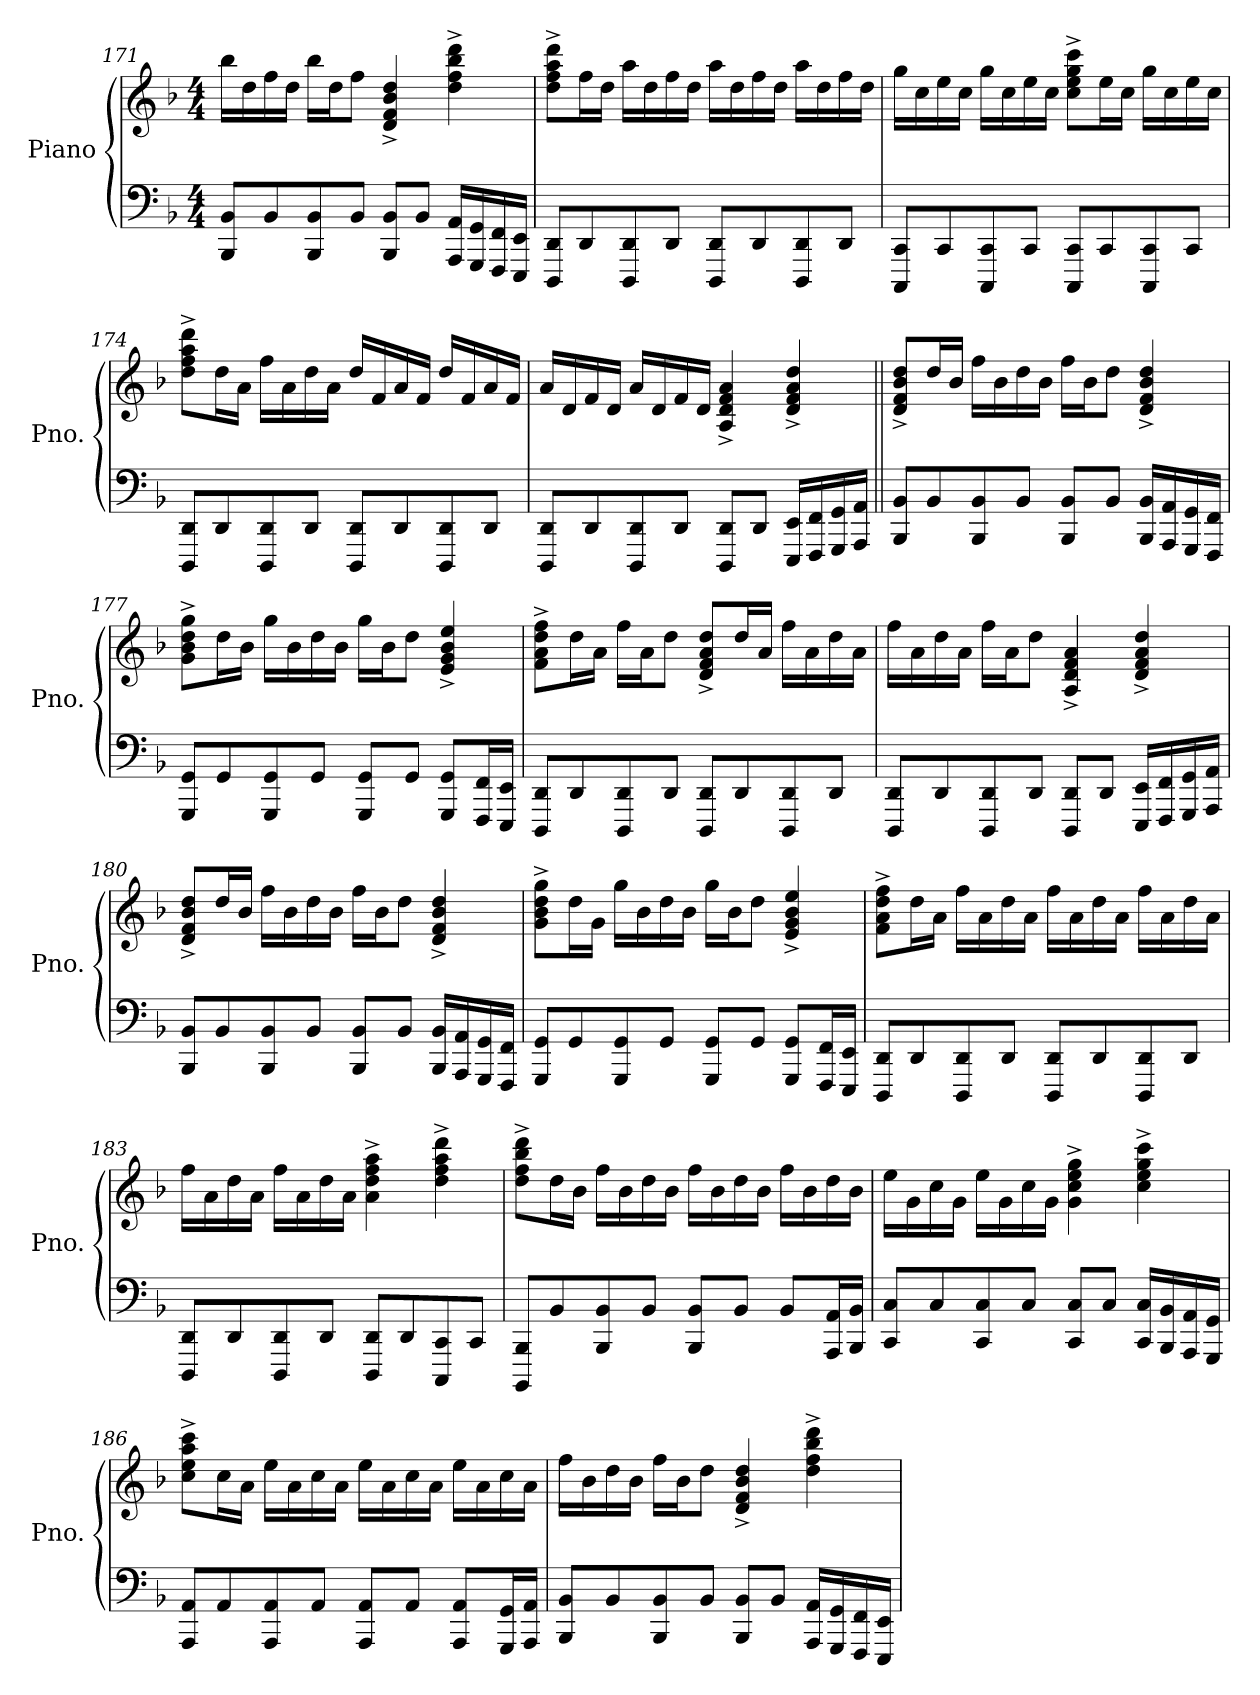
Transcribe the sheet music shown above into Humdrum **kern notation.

**kern	**kern
*part1	*part1
*staff2	*staff1
*I"Piano	*
*I'Pno.	*
*clefF4	*clefG2
*k[b-]	*k[b-]
*M4/4	*M4/4
=171	=171
8BBB-/ 8BB-/L	16bb-\LL
.	16dd\
8BB-/	16ff\
.	16dd\JJ
8BBB-/ 8BB-/	16bb-\LL
.	16dd\J
8BB-/J	8ff\J
8BBB-/ 8BB-/L	4d/^ 4f/^ 4b-/^ 4dd/^
8BB-/J	.
16AAA/ 16AA/LL	4dd\^ 4ff\^ 4bb-\^ 4ddd\^
16GGG/ 16GG/	.
16FFF/ 16FF/	.
16EEE/ 16EE/JJ	.
!!LO:PB:g=z
=172	=172
8DDD/ 8DD/L	8dd\^ 8ff\^ 8aa\^ 8ddd\^L
8DD/	16ff\L
.	16dd\JJ
8DDD/ 8DD/	16aa\LL
.	16dd\
8DD/J	16ff\
.	16dd\JJ
8DDD/ 8DD/L	16aa\LL
.	16dd\
8DD/	16ff\
.	16dd\JJ
8DDD/ 8DD/	16aa\LL
.	16dd\
8DD/J	16ff\
.	16dd\JJ
=173	=173
8CCC/ 8CC/L	16gg\LL
.	16cc\
8CC/	16ee\
.	16cc\JJ
8CCC/ 8CC/	16gg\LL
.	16cc\
8CC/J	16ee\
.	16cc\JJ
8CCC/ 8CC/L	8cc\^ 8ee\^ 8gg\^ 8ccc\^L
8CC/	16ee\L
.	16cc\JJ
8CCC/ 8CC/	16gg\LL
.	16cc\
8CC/J	16ee\
.	16cc\JJ
=174	=174
8DDD/ 8DD/L	8dd\^ 8ff\^ 8aa\^ 8ddd\^L
8DD/	16dd\L
.	16a\JJ
8DDD/ 8DD/	16ff\LL
.	16a\
8DD/J	16dd\
.	16a\JJ
8DDD/ 8DD/L	16dd/LL
.	16f/
8DD/	16a/
.	16f/JJ
8DDD/ 8DD/	16dd/LL
.	16f/
8DD/J	16a/
.	16f/JJ
!!LO:LB:g=z
=175	=175
8DDD/ 8DD/L	16a/LL
.	16d/
8DD/	16f/
.	16d/JJ
8DDD/ 8DD/	16a/LL
.	16d/
8DD/J	16f/
.	16d/JJ
8DDD/ 8DD/L	4A/^ 4d/^ 4f/^ 4a/^
8DD/J	.
16EEE/ 16EE/LL	4d/^ 4f/^ 4a/^ 4dd/^
16FFF/ 16FF/	.
16GGG/ 16GG/	.
16AAA/ 16AA/JJ	.
=176||	=176||
8BBB-/ 8BB-/L	8d/^ 8f/^ 8b-/^ 8dd/^L
8BB-/	16dd/L
.	16b-/JJ
8BBB-/ 8BB-/	16ff\LL
.	16b-\
8BB-/J	16dd\
.	16b-\JJ
8BBB-/ 8BB-/L	16ff\LL
.	16b-\J
8BB-/J	8dd\J
16BBB-/ 16BB-/LL	4d/^ 4f/^ 4b-/^ 4dd/^
16AAA/ 16AA/	.
16GGG/ 16GG/	.
16FFF/ 16FF/JJ	.
=177	=177
8GGG/ 8GG/L	8g\^ 8b-\^ 8dd\^ 8gg\^L
8GG/	16dd\L
.	16b-\JJ
8GGG/ 8GG/	16gg\LL
.	16b-\
8GG/J	16dd\
.	16b-\JJ
8GGG/ 8GG/L	16gg\LL
.	16b-\J
8GG/J	8dd\J
8GGG/ 8GG/L	4e/^ 4g/^ 4b-/^ 4ee/^
16FFF/ 16FF/L	.
16EEE/ 16EE/JJ	.
!!LO:LB:g=z
=178	=178
8DDD/ 8DD/L	8f\^ 8a\^ 8dd\^ 8ff\^L
8DD/	16dd\L
.	16a\JJ
8DDD/ 8DD/	16ff\LL
.	16a\J
8DD/J	8dd\J
8DDD/ 8DD/L	8d/^ 8f/^ 8a/^ 8dd/^L
8DD/	16dd/L
.	16a/JJ
8DDD/ 8DD/	16ff\LL
.	16a\
8DD/J	16dd\
.	16a\JJ
=179	=179
8DDD/ 8DD/L	16ff\LL
.	16a\
8DD/	16dd\
.	16a\JJ
8DDD/ 8DD/	16ff\LL
.	16a\J
8DD/J	8dd\J
8DDD/ 8DD/L	4A/^ 4d/^ 4f/^ 4a/^
8DD/J	.
16EEE/ 16EE/LL	4d/^ 4f/^ 4a/^ 4dd/^
16FFF/ 16FF/	.
16GGG/ 16GG/	.
16AAA/ 16AA/JJ	.
=180	=180
8BBB-/ 8BB-/L	8d/^ 8f/^ 8b-/^ 8dd/^L
8BB-/	16dd/L
.	16b-/JJ
8BBB-/ 8BB-/	16ff\LL
.	16b-\
8BB-/J	16dd\
.	16b-\JJ
8BBB-/ 8BB-/L	16ff\LL
.	16b-\J
8BB-/J	8dd\J
16BBB-/ 16BB-/LL	4d/^ 4f/^ 4b-/^ 4dd/^
16AAA/ 16AA/	.
16GGG/ 16GG/	.
16FFF/ 16FF/JJ	.
!!LO:LB:g=z
=181	=181
8GGG/ 8GG/L	8g\^ 8b-\^ 8dd\^ 8gg\^L
8GG/	16dd\L
.	16g\JJ
8GGG/ 8GG/	16gg\LL
.	16b-\
8GG/J	16dd\
.	16b-\JJ
8GGG/ 8GG/L	16gg\LL
.	16b-\J
8GG/J	8dd\J
8GGG/ 8GG/L	4e/^ 4g/^ 4b-/^ 4ee/^
16FFF/ 16FF/L	.
16EEE/ 16EE/JJ	.
=182	=182
8DDD/ 8DD/L	8f\^ 8a\^ 8dd\^ 8ff\^L
8DD/	16dd\L
.	16a\JJ
8DDD/ 8DD/	16ff\LL
.	16a\
8DD/J	16dd\
.	16a\JJ
8DDD/ 8DD/L	16ff\LL
.	16a\
8DD/	16dd\
.	16a\JJ
8DDD/ 8DD/	16ff\LL
.	16a\
8DD/J	16dd\
.	16a\JJ
=183	=183
8DDD/ 8DD/L	16ff\LL
.	16a\
8DD/	16dd\
.	16a\JJ
8DDD/ 8DD/	16ff\LL
.	16a\
8DD/J	16dd\
.	16a\JJ
8DDD/ 8DD/L	4a\^ 4dd\^ 4ff\^ 4aa\^
8DD/	.
8CCC/ 8CC/	4dd\^ 4ff\^ 4aa\^ 4ddd\^
8CC/J	.
!!LO:LB:g=z
=184	=184
8BBBB-/ 8BBB-/L	8dd\^ 8ff\^ 8bb-\^ 8ddd\^L
8BB-/	16dd\L
.	16b-\JJ
8BBB-/ 8BB-/	16ff\LL
.	16b-\
8BB-/J	16dd\
.	16b-\JJ
8BBB-/ 8BB-/L	16ff\LL
.	16b-\
8BB-/J	16dd\
.	16b-\JJ
8BB-/L	16ff\LL
.	16b-\
16AAA/ 16AA/L	16dd\
16BBB-/ 16BB-/JJ	16b-\JJ
=185	=185
8CC/ 8C/L	16ee\LL
.	16g\
8C/	16cc\
.	16g\JJ
8CC/ 8C/	16ee\LL
.	16g\
8C/J	16cc\
.	16g\JJ
8CC/ 8C/L	4g\^ 4cc\^ 4ee\^ 4gg\^
8C/J	.
16CC/ 16C/LL	4cc\^ 4ee\^ 4gg\^ 4ccc\^
16BBB-/ 16BB-/	.
16AAA/ 16AA/	.
16GGG/ 16GG/JJ	.
=186	=186
8AAA/ 8AA/L	8cc\^ 8ee\^ 8aa\^ 8ccc\^L
8AA/	16cc\L
.	16a\JJ
8AAA/ 8AA/	16ee\LL
.	16a\
8AA/J	16cc\
.	16a\JJ
8AAA/ 8AA/L	16ee\LL
.	16a\
8AA/J	16cc\
.	16a\JJ
8AAA/ 8AA/L	16ee\LL
.	16a\
16GGG/ 16GG/L	16cc\
16AAA/ 16AA/JJ	16a\JJ
!!LO:LB:g=z
=187	=187
8BBB-/ 8BB-/L	16ff\LL
.	16b-\
8BB-/	16dd\
.	16b-\JJ
8BBB-/ 8BB-/	16ff\LL
.	16b-\J
8BB-/J	8dd\J
8BBB-/ 8BB-/L	4d/^ 4f/^ 4b-/^ 4dd/^
8BB-/J	.
16AAA/ 16AA/LL	4dd\^ 4ff\^ 4bb-\^ 4ddd\^
16GGG/ 16GG/	.
16FFF/ 16FF/	.
16EEE/ 16EE/JJ	.
=	=
*-	*-
